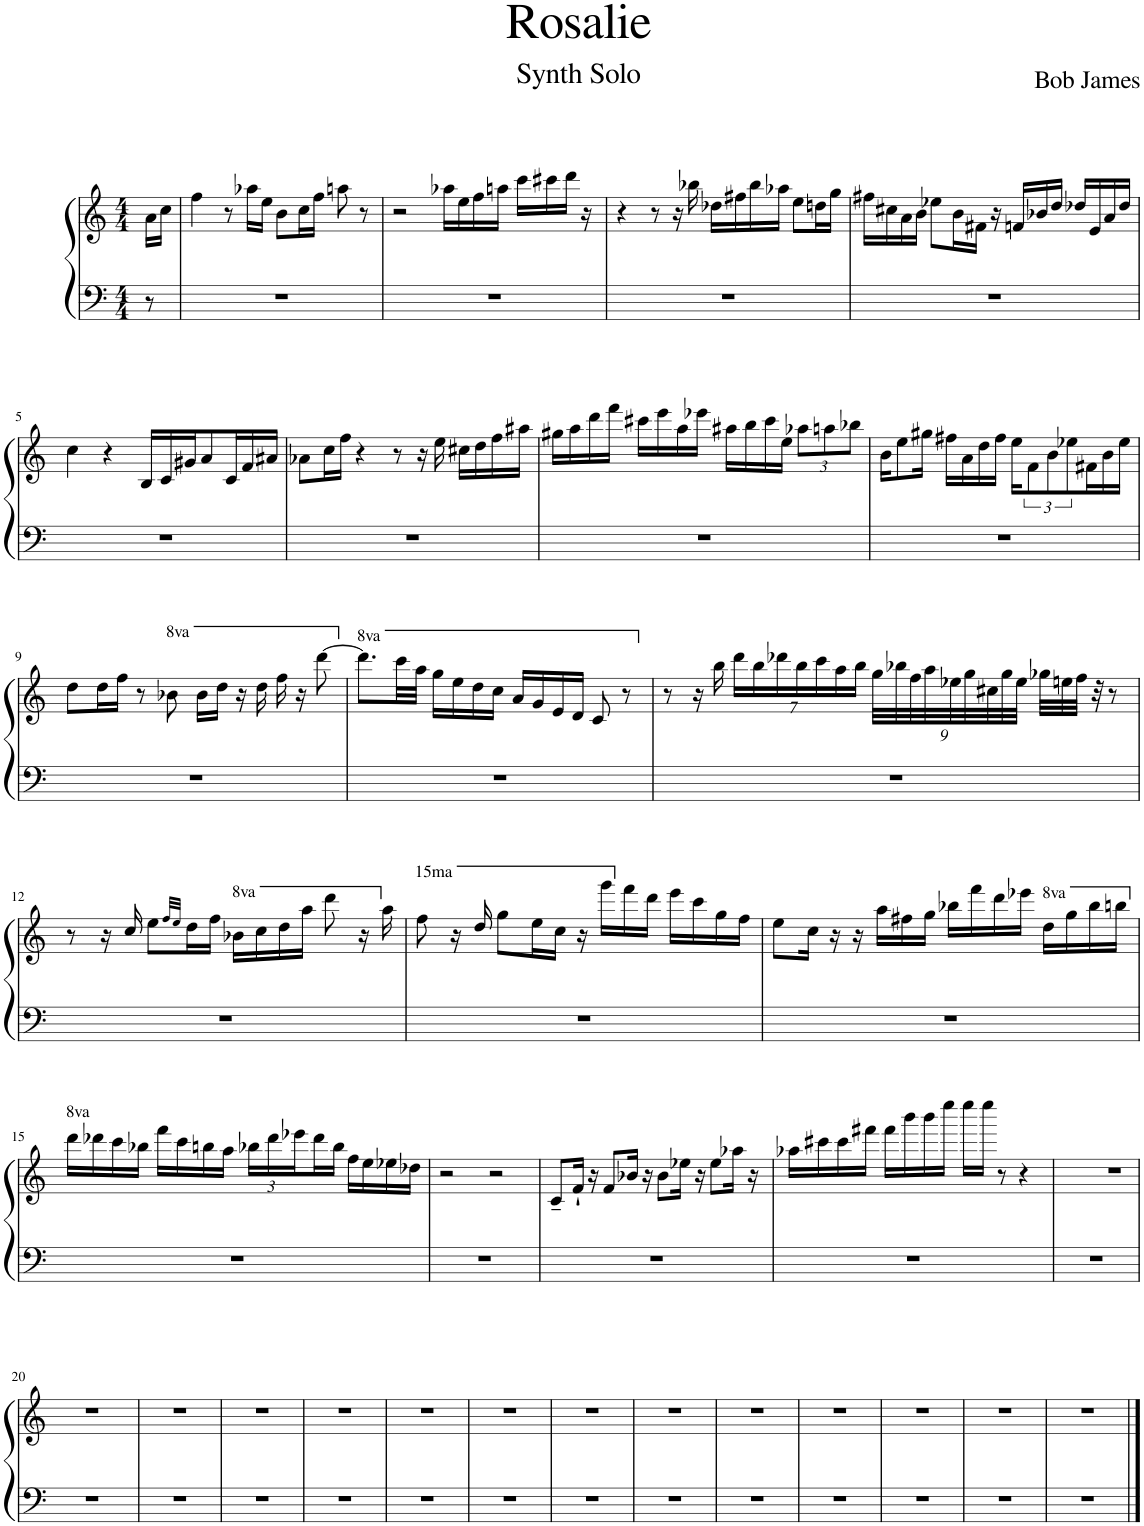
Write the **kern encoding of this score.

**kern	**kern
*part1	*part1
*staff2	*staff1
*I"Piano	*
*I'Pno	*
*clefF4	*clefG2
*k[]	*k[]
*M4/4	*M4/4
=	=
8r	16a\LL
.	16cc\JJ
=1	=1
1r	4ff\
.	8r
.	16aa-X\LL
.	16ee\JJ
.	8b\L
.	16cc\L
.	16ff\JJ
.	8aan\
.	8r
=2	=2
1r	2r
.	16aa-X\LL
.	16ee\
.	16ff\
.	16aan\JJ
.	16ccc\LL
.	16ccc#X\
.	16ddd\JJ
.	16r
=3	=3
1r	4r
.	8r
.	16r
.	16bb-X\
.	16dd-X\LL
.	16ff#X\
.	16bb-\
.	16aa-X\JJ
.	8ee\L
.	16ddn\L
.	16gg\JJ
=4	=4
1r	16ff#X\LL
.	16cc#X\
.	16a\
.	16b\JJ
.	8ee-X\L
.	16b\L
.	16f#X\JJ
.	16r
.	16fn/LL
.	16b-X/
.	16dd/JJ
.	16dd-X/LL
.	16e/
.	16a/
.	16dd-/JJ
!!LO:LB:g=z
=5	=5
1r	4cc\
.	4r
.	16B/LL
.	16c/
.	16g#X/J
.	8a/
.	16c/L
.	16f/
.	16a#X/JJ
=6	=6
1r	8a-X\L
.	16cc\L
.	16ff\JJ
.	4r
.	8r
.	16r
.	16ee\
.	16cc#X\LL
.	16dd\
.	16ff\
.	16aa#X\JJ
=7	=7
1r	16gg#X\LL
.	16aa\
.	16ddd\
.	16fff\JJ
.	16ccc#X\LL
.	16eee\
.	16aa\
.	16eee-X\JJ
.	16aa#X\LL
.	16bb\
.	16ccc#\
.	16ee\JJ
*	*Xbrackettup
.	12aa-X\L
.	12aan\
.	12bb-X\J
=8	=8
1r	16b\KL
.	8ee\
.	16gg#X\Jk
.	16ff#X\LL
.	16a\
.	16dd\
.	16ff#\JJ
.	16ee\KL
*	*brackettup
.	12f\
.	12b\
.	12ee-X\
.	16f#X\L
.	16b\
.	16ee-\JJ
!!LO:LB:g=z
=9	=9
1r	8dd\L
.	16dd\L
.	16ff\JJ
.	8r
*	*8va
.	8bb-X\
.	16bb-\LL
.	16ddd\JJ
.	16r
.	16ddd\
.	16fff\
.	16r
.	[8dddd\
=10	=10
*	*X8va
*	*8va
1r	8.dddd\L]
.	32cccc\LL
.	32aaa\JJJ
.	16ggg\LL
.	16eee\
.	16ddd\
.	16ccc\JJ
.	16aa/LL
.	16gg/
.	16ee/
.	16dd/JJ
.	8cc/
.	8r
=11	=11
*	*X8va
1r	8r
.	16r
.	16bb\
*	*Xbrackettup
.	28ddd\LL
.	28bb\
.	28ddd-X\
.	28bb\
.	28ccc\
.	28aa\
.	28bb\JJ
.	36gg\LLL
.	36bb-X\
.	36ff\
.	36aa\
.	36ee-X\
.	36gg\
.	36cc#X\
.	36gg\
.	36ee-\JJJ
.	32gg-X\LLL
.	32een\
.	32ff\JJJ
.	32r
.	8r
!!LO:LB:g=z
=12	=12
1r	8r
.	16r
.	16cc/
.	8ee\L
.	32qff/LLL
.	32qee/JJJ
.	16dd\L
.	16ff\JJ
*	*8va
.	16bb-X\LL
.	16ccc\
.	16ddd\
.	16aaa\JJ
.	8dddd\
.	16r
.	16aaa\
=13	=13
*	*X8va
*	*15ma
1r	8ffff\
.	16r
.	16dddd/
.	8gggg\L
.	16eeee\L
.	16cccc\JJ
.	16r
.	16ggggg\LL
.	16fffff\
.	16ddddd\JJ
.	16eeeee\LL
.	16ccccc\
.	16gggg\
.	16ffff\JJ
=14	=14
*	*X15ma
1r	8ee\L
.	16cc\Jk
.	16r
.	16r
.	16aa\LL
.	16ff#X\
.	16gg\JJ
.	16bb-X\LL
.	16fff\
.	16ddd\
.	16eee-X\JJ
*	*8va
.	16ddd\LL
.	16ggg\
.	16bbb-\
.	16bbbn\JJ
!!LO:LB:g=z
=15	=15
*	*X8va
*	*8va
1r	16dddd\LL
.	16dddd-X\
.	16cccc\
.	16bbb-X\JJ
.	16ffff\LL
.	16cccc\
.	16bbbn\
.	16aaa\JJ
.	24bbb-X\LL
.	24dddd-\
.	24eeee-X\
.	16dddd-\
.	16bbb-\JJ
.	16fff\LL
.	16eee\
.	16eee-X\
.	16ddd-X\JJ
=16	=16
*	*X8va
1r	2r
.	2r
=17	=17
1r	8c~/L
.	16f`/Jk
.	16r
.	8f/L
.	16b-X/Jk
.	16r
.	8b-\L
.	16ee-X\Jk
.	16r
.	8ee-\L
.	16aa-X\Jk
.	16r
=18	=18
1r	16aa-X\LL
.	16ccc#X\
.	16ccc#\
.	16fff#X\JJ
.	16fff#\LL
.	16bbb\
.	16bbb\
.	16eeee\JJ
.	16eeee\LL
.	16eeee\JJ
.	8r
.	4r
=19	=19
1r	1r
!!LO:LB:g=z
=20	=20
1r	1r
=21	=21
1r	1r
=22	=22
1r	1r
=23	=23
1r	1r
=24	=24
1r	1r
=25	=25
1r	1r
=26	=26
1r	1r
=27	=27
1r	1r
=28	=28
1r	1r
=29	=29
1r	1r
=30	=30
1r	1r
=31	=31
1r	1r
=32	=32
1r	1r
==	==
*-	*-
